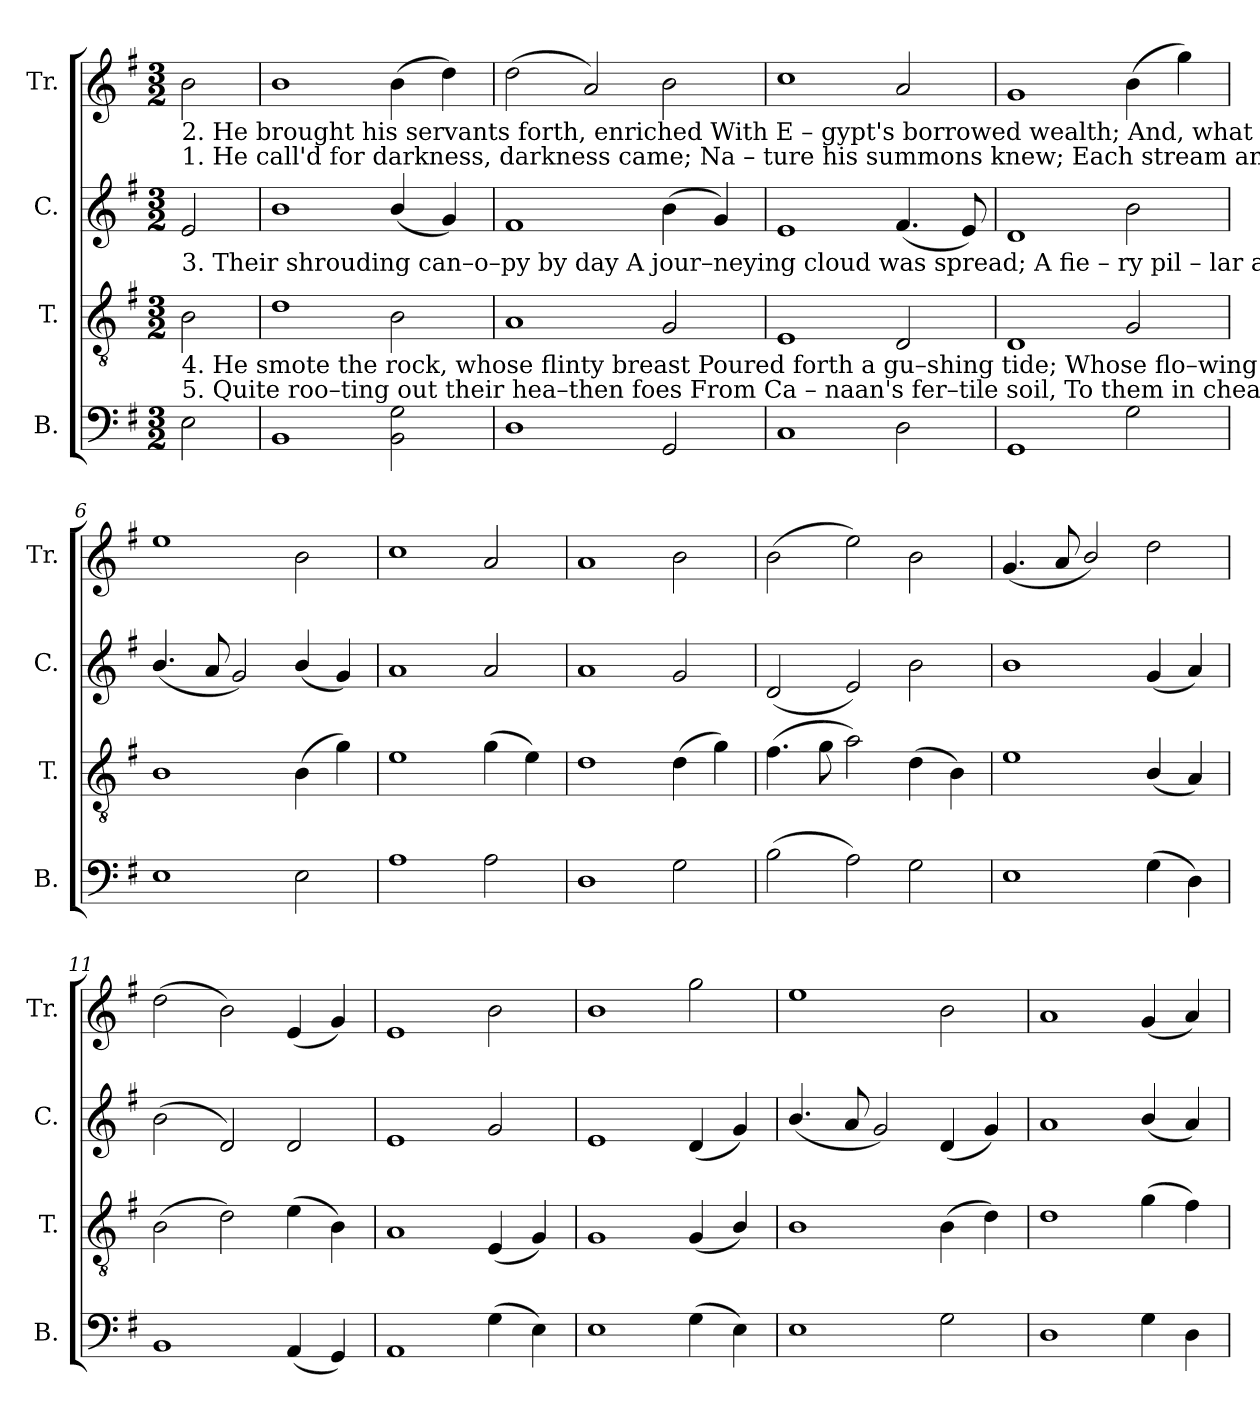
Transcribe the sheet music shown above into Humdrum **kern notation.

**kern	**kern	**kern	**kern
*part4	*part3	*part2	*part1
*staff4	*staff3	*staff2	*staff1
*I"B.	*I"T.	*I"C.	*I"Tr.
*I'B.	*I'T.	*I'C.	*I'Tr.
*clefF4	*clefGv2	*clefG2	*clefG2
*k[f#]	*k[f#]	*k[f#]	*k[f#]
*M3/2	*M3/2	*M3/2	*M3/2
*MM120	*MM120	*MM120	*MM120
=1	=1	=1	=1
!	!	!	!LO:TX:b:t=2. He brought his servants forth, enriched  With  E – gypt's borrowed wealth;  And, what     tran – scends   all        trea–sures else,  En–rich'd with vigo – rous health.  E –
!	!	!	!LO:TX:b:t=1. He call'd for darkness,  darkness   came;  Na – ture          his summons knew;  Each stream  and      lake,      transform'd  to    blood,  The wond'ring  fi   –  shes    slew.  In
!	!	!LO:TX:b:t=3. Their shrouding can–o–py  by        day  A     jour–neying cloud was spread;  A      fie     –    ry       pil      –      lar     all     the  night  Their de–sert   mar    –    ches  led.  They	!
!	!LO:TX:b:t=4. He smote the rock, whose flinty breast  Poured  forth    a       gu–shing  tide;  Whose flo–wing  stream, wher–e'er  they marched, The de–sert's drought  sup–plied. For	!	!
!	!LO:TX:b:t=5. Quite roo–ting out their hea–then foes  From  Ca    –   naan's  fer–tile    soil,  To   them       in     cheap         pos – ses – sion   gave   The  fruit  of  o      –     thers'  toil.  That	!	!
2E!\	2B!\	2e!/	2b!\
=2	=2	=2	=2
1BB!	1d!	1b!	1b!
2BB!\ 2G!\	2B!\	(4b!/	(4b!\
.	.	4g!/)	4dd!\)
=3	=3	=3	=3
1D!	1A!	1f#!	(2dd!\
.	.	.	2a!/)
2GG!/	2G!/	(4b!\	2b!\
.	.	4g!/)	.
=4	=4	=4	=4
1C!	1E!	1e!	1cc!
2D!\	2D!/	(4.f#!/	2a!/
.	.	8e!/)	.
=5	=5	=5	=5
1GG!	1D!	1d!	1g!
2G!\	2G!/	2b!\	(4b!\
.	.	.	4gg!\)
=6	=6	=6	=6
1E!	1B!	(4.b!/	1ee!
.	.	8a!/	.
.	.	2g!/)	.
2E!\	(4B!\	(4b!/	2b!\
.	4g!\)	4g!/)	.
=7	=7	=7	=7
1A!	1e!	1a!	1cc!
2A!\	(4g!\	2a!/	2a!/
.	4e!\)	.	.
=8	=8	=8	=8
1D!	1d!	1a!	1a!
2G!\	(4d!\	2g!/	2b!\
.	4g!\)	.	.
=9	=9	=9	=9
(2B!\	(4.f#!\	(2d!/	(2b!\
.	8g!\	.	.
2A!\)	2a!\)	2e!/)	2ee!\)
2G!\	(4d!\	2b!\	2b!\
.	4B!\)	.	.
=10	=10	=10	=10
1E!	1e!	1b!	(4.g!/
.	.	.	8a!/
.	.	.	2b!/)
(4G!\	(4B!/	(4g!/	2dd!\
4D!\)	4A!/)	4a!/)	.
=11	=11	=11	=11
1BB!	(2B!\	(2b!\	(2dd!\
.	2d!\)	2d!/)	2b!\)
(4AA!/	(4e!\	2d!/	(4e!/
4GG!/)	4B!\)	.	4g!/)
=12	=12	=12	=12
1AA!	1A!	1e!	1e!
(4G!\	(4E!/	2g!/	2b!\
4E!\)	4G!/)	.	.
=13	=13	=13	=13
1E!	1G!	1e!	1b!
(4G!\	(4G!/	(4d!/	2gg!\
4E!\)	4B!/)	4g!/)	.
=14	=14	=14	=14
1E!	1B!	(4.b!/	1ee!
.	.	8a!/	.
.	.	2g!/)	.
2G!\	(4B!\	(4d!/	2b!\
.	4d!\)	4g!/)	.
=15	=15	=15	=15
1D!	1d!	1a!	1a!
4G!\	(4g!\	(4b!/	(4g!/
4D!\	4f#!\)	4a!/)	4a!/)
=	=	=	=
*-	*-	*-	*-
